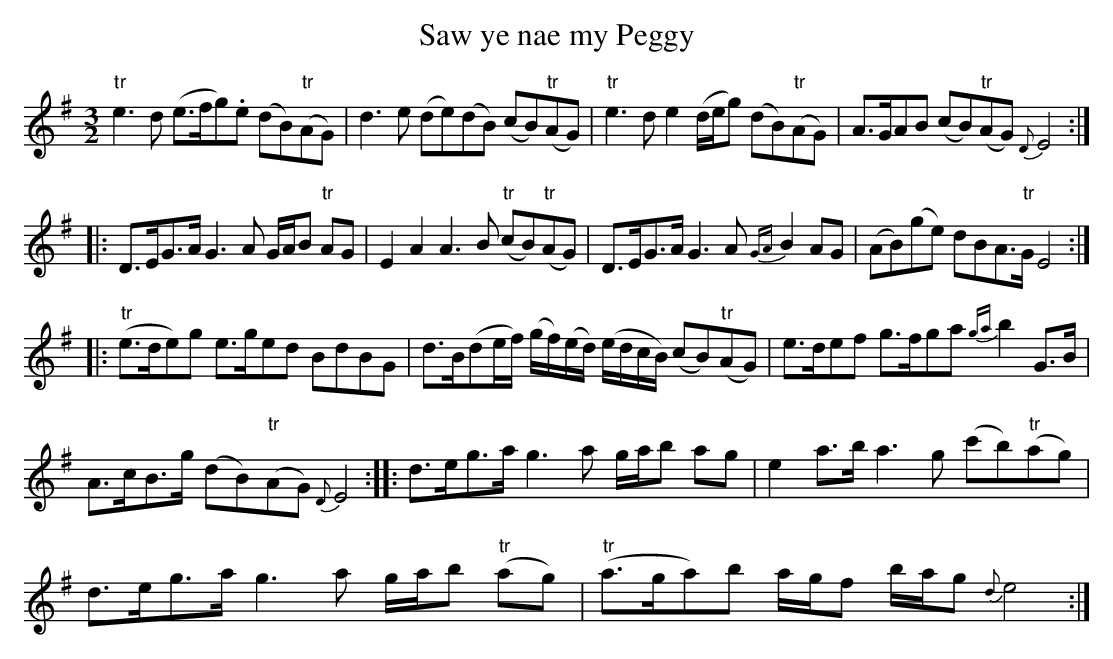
X:1
T:Saw ye nae my Peggy
M:3/2
K:E min
"tr"e3d (e>fg).e (dB)("tr"AG)| d3e (de)(dB) (cB)("tr"AG)|\
"tr"e3d e2(d/e/g) (dB)("tr"AG)| A>GAB (cB)("tr"AG) {D}E4::
D>EG>A G3A G/A/B "tr"AG| E2A2 A3B ("tr"cB)("tr"AG)|\
D>EG>A G3A {GA}B2AG| (AB)(ge) dBA>"tr"G E4::
("tr"e>de)g e>ged BdBG| \
d>B(de/f/) (g/f/)(e/d/) (e/d/c/B/) (cB)("tr"AG)|\
e>def g>fga {ga}b2G>B|
A>cB>g (dB)("tr"AG) {D}E4::\
d>eg>a g3a g/a/b ag| e2a>b a3g (c'b)("tr"ag)|
d>eg>a g3a g/a/b ("tr"ag)| ("tr"a>ga)b a/g/f b/a/g {d}e4:|
